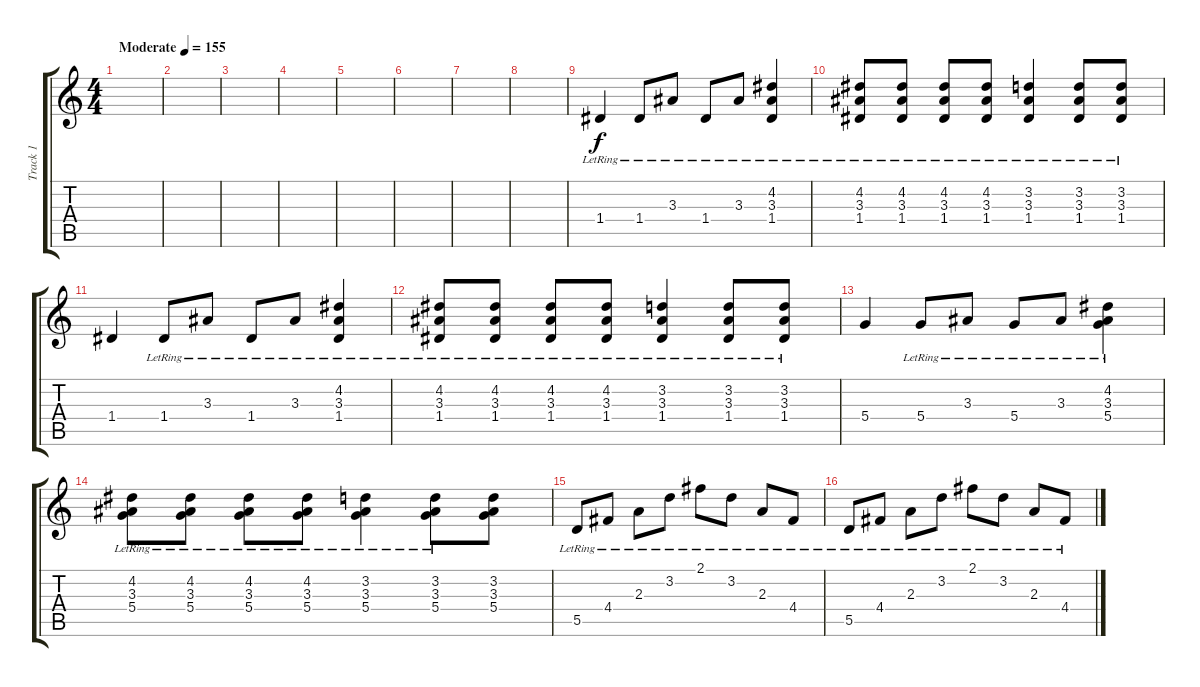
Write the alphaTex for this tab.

\track ("Track 1" "Track 1") {instrument distortionguitar}
\staff {score tabs}
\tuning (E4 B3 G3 D3 A2 E2) {hide}
\ts (4 4)
\tempo (155 "Moderate")
\clef g2
\ks c
|
|
|
|
|
|
|
|
1.4{lr}.4 1.4{lr}.8 3.3{lr}.8 1.4{lr}.8 3.3{lr}.8 (4.2{lr} 3.3{lr} 1.4{lr}).4 |
(4.2{lr} 3.3{lr} 1.4{lr}).8 (4.2{lr} 3.3{lr} 1.4{lr}).8 (4.2{lr} 3.3{lr} 1.4{lr}).8 (4.2{lr} 3.3{lr} 1.4{lr}).8 (3.2{lr} 3.3{lr} 1.4{lr}).4 (3.2{lr} 3.3{lr} 1.4{lr}).8 (3.2{lr} 3.3{lr} 1.4{lr}).8 |
1.4.4 1.4{lr}.8 3.3{lr}.8 1.4{lr}.8 3.3{lr}.8 (4.2{lr} 3.3{lr} 1.4{lr}).4 |
(4.2{lr} 3.3{lr} 1.4{lr}).8 (4.2{lr} 3.3{lr} 1.4{lr}).8 (4.2{lr} 3.3{lr} 1.4{lr}).8 (4.2{lr} 3.3{lr} 1.4{lr}).8 (3.2{lr} 3.3{lr} 1.4{lr}).4 (3.2{lr} 3.3{lr} 1.4{lr}).8 (3.2{lr} 3.3{lr} 1.4{lr}).8 |
5.4.4 5.4{lr}.8 3.3{lr}.8 5.4{lr}.8 3.3{lr}.8 (4.2{lr} 3.3{lr} 5.4{lr}).4 |
(4.2{lr} 3.3{lr} 5.4{lr}).8 (4.2{lr} 3.3{lr} 5.4{lr}).8 (4.2{lr} 3.3{lr} 5.4{lr}).8 (4.2{lr} 3.3{lr} 5.4{lr}).8 (3.2{lr} 3.3{lr} 5.4{lr}).4 (3.2{lr} 3.3{lr} 5.4{lr}).8 (3.2 3.3 5.4).8 |
5.5{lr}.8 4.4{lr}.8 2.3{lr}.8 3.2{lr}.8 2.1{lr}.8 3.2{lr}.8 2.3{lr}.8 4.4{lr}.8 |
5.5{lr}.8 4.4{lr}.8 2.3{lr}.8 3.2{lr}.8 2.1{lr}.8 3.2{lr}.8 2.3{lr}.8 4.4{lr}.8
